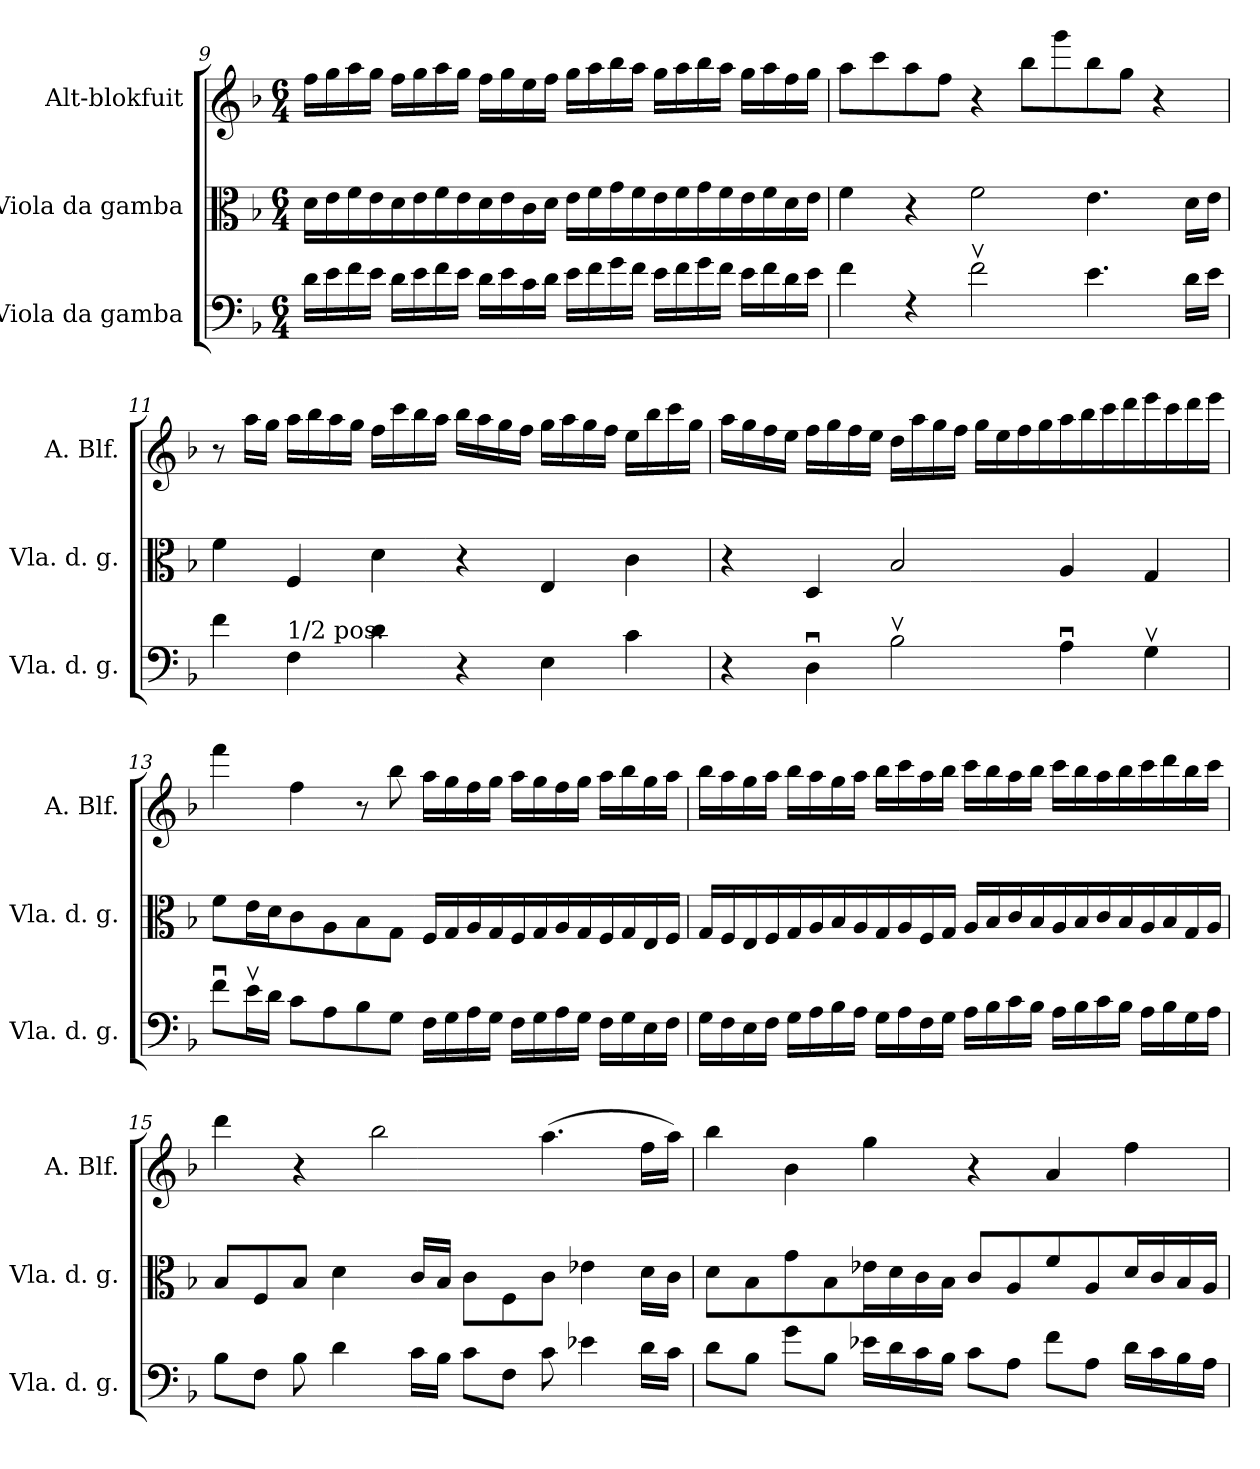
**kern	**kern	**kern
*part3	*part2	*part1
*staff3	*staff2	*staff1
*I"Viola da gamba	*I"Viola da gamba	*I"Alt-blokfuit
*I'Vla. d. g.	*I'Vla. d. g.	*I'A. Blf.
!!LO:PB:g=z
*clefF4	*clefC3	*clefG2
*k[b-]	*k[b-]	*k[b-]
*M6/4	*M6/4	*M6/4
=9	=9	=9
16d\LL	16d\LL	16ff\LL
16e\	16e\	16gg\
16f\	16f\	16aa\
16e\JJ	16e\	16gg\JJ
16d\LL	16d\	16ff\LL
16e\	16e\	16gg\
16f\	16f\	16aa\
16e\JJ	16e\	16gg\JJ
16d\LL	16d\	16ff\LL
16e\	16e\	16gg\
16c\	16c\	16ee\
16d\JJ	16d\JJ	16ff\JJ
16e\LL	16e\LL	16gg\LL
16f\	16f\	16aa\
16g\	16g\	16bb-\
16f\JJ	16f\	16aa\JJ
16e\LL	16e\	16gg\LL
16f\	16f\	16aa\
16g\	16g\	16bb-\
16f\JJ	16f\	16aa\JJ
16e\LL	16e\	16gg\LL
16f\	16f\	16aa\
16d\	16d\	16ff\
16e\JJ	16e\JJ	16gg\JJ
!!LO:LB:g=z
=10	=10	=10
4fZ\	4f\	8aa\L
.	.	8ccc\
4rF	4r	8aa\
.	.	8ff\J
2fvZ\	2f\	4r
.	.	8bb-\L
.	.	8ggg\
4.e\	4.e\	8bb-\
.	.	8gg\J
.	.	4r
16d\LL	16d\LL	.
16e\JJ	16e\JJ	.
=11	=11	=11
4fZ\	4f\	8r
.	.	16aa\LL
.	.	16gg\JJ
!LO:TX:a:t=1/2 pos.	!	!
4F:Z\	4F/	16aa\LL
.	.	16bb-\
.	.	16aa\
.	.	16gg\JJ
4dZ\	4d\	16ff\LL
.	.	16ccc\
.	.	16bb-\
.	.	16aa\JJ
4r	4r	16bb-\LL
.	.	16aa\
.	.	16gg\
.	.	16ff\JJ
4E\	4E/	16gg\LL
.	.	16aa\
.	.	16gg\
.	.	16ff\JJ
4c\	4c\	16ee\LL
.	.	16bb-\
.	.	16ccc\
.	.	16gg\JJ
!!LO:LB:g=z
=12	=12	=12
4r	4r	16aa\LL
.	.	16gg\
.	.	16ff\
.	.	16ee\JJ
4Du\	4D/	16ff\LL
.	.	16gg\
.	.	16ff\
.	.	16ee\JJ
2B-v\	2B-/	16dd\LL
.	.	16aa\
.	.	16gg\
.	.	16ff\JJ
.	.	16gg\LL
.	.	16ee\
.	.	16ff\
.	.	16gg\
4Au\	4A/	16aa\
.	.	16bb-\
.	.	16ccc\
.	.	16ddd\
4Gv\	4G/	16eee\
.	.	16ccc\
.	.	16ddd\
.	.	16eee\JJ
!!LO:LB:g=z
=13	=13	=13
8fu\L	8f\L	4fff\
16ev\L	16e\L	.
16d\JJ	16d\J	.
8c\L	8c\	4ff\
8A\	8A\	.
8B-\	8B-\	8r
8G\J	8G\J	8bb-\
16F\LL	16F/LL	16aa\LL
16G\	16G/	16gg\
16A\	16A/	16ff\
16G\JJ	16G/	16gg\JJ
16F\LL	16F/	16aa\LL
16G\	16G/	16gg\
16A\	16A/	16ff\
16G\JJ	16G/	16gg\JJ
16F\LL	16F/	16aa\LL
16G\	16G/	16bb-\
16E\	16E/	16gg\
16F\JJ	16F/JJ	16aa\JJ
!!LO:LB:g=z
=14	=14	=14
16G\LL	16G/LL	16bb-\LL
16F\	16F/	16aa\
16E\	16E/	16gg\
16F\JJ	16F/	16aa\JJ
16G\LL	16G/	16bb-\LL
16A\	16A/	16aa\
16B-\	16B-/	16gg\
16A\JJ	16A/	16aa\JJ
16G\LL	16G/	16bb-\LL
16A\	16A/	16ccc\
16F\	16F/	16aa\
16G\JJ	16G/JJ	16bb-\JJ
16A\LL	16A/LL	16ccc\LL
16B-\	16B-/	16bb-\
16c\	16c/	16aa\
16B-\JJ	16B-/	16bb-\JJ
16A\LL	16A/	16ccc\LL
16B-\	16B-/	16bb-\
16c\	16c/	16aa\
16B-\JJ	16B-/	16bb-\
16A\LL	16A/	16ccc\
16B-\	16B-/	16ddd\
16G\	16G/	16bb-\
16A\JJ	16A/JJ	16ccc\JJ
!!LO:PB:g=z
=15	=15	=15
8B-\L	8B-/L	4ddd\
8F\J	8F/	.
8B-\	8B-/J	4r
4d\	4d\	.
.	.	2bb-\
16c\LL	16c/LL	.
16B-\JJ	16B-/JJ	.
8c\L	8c\L	.
8F\J	8F\	.
8c\	8c\J	(4.aa\
4e-X\	4e-X\	.
16d\LL	16d\LL	16ff\LL
16c\JJ	16c\JJ	16aa\JJ)
=16	=16	=16
8d\L	8d\L	4bb-\
8B-\J	8B-\	.
8g\L	8g\	4b-\
8B-\J	8B-\	.
16e-X\LL	16e-X\L	4gg\
16d\	16d\	.
16c\	16c\	.
16B-\JJ	16B-\JJ	.
8c\L	8c/L	4r
8A\J	8A/	.
8f\L	8f/	4a/
8A\J	8A/	.
16d\LL	16d/L	4ff\
16c\	16c/	.
16B-\	16B-/	.
16A\JJ	16A/JJ	.
=	=	=
*-	*-	*-
